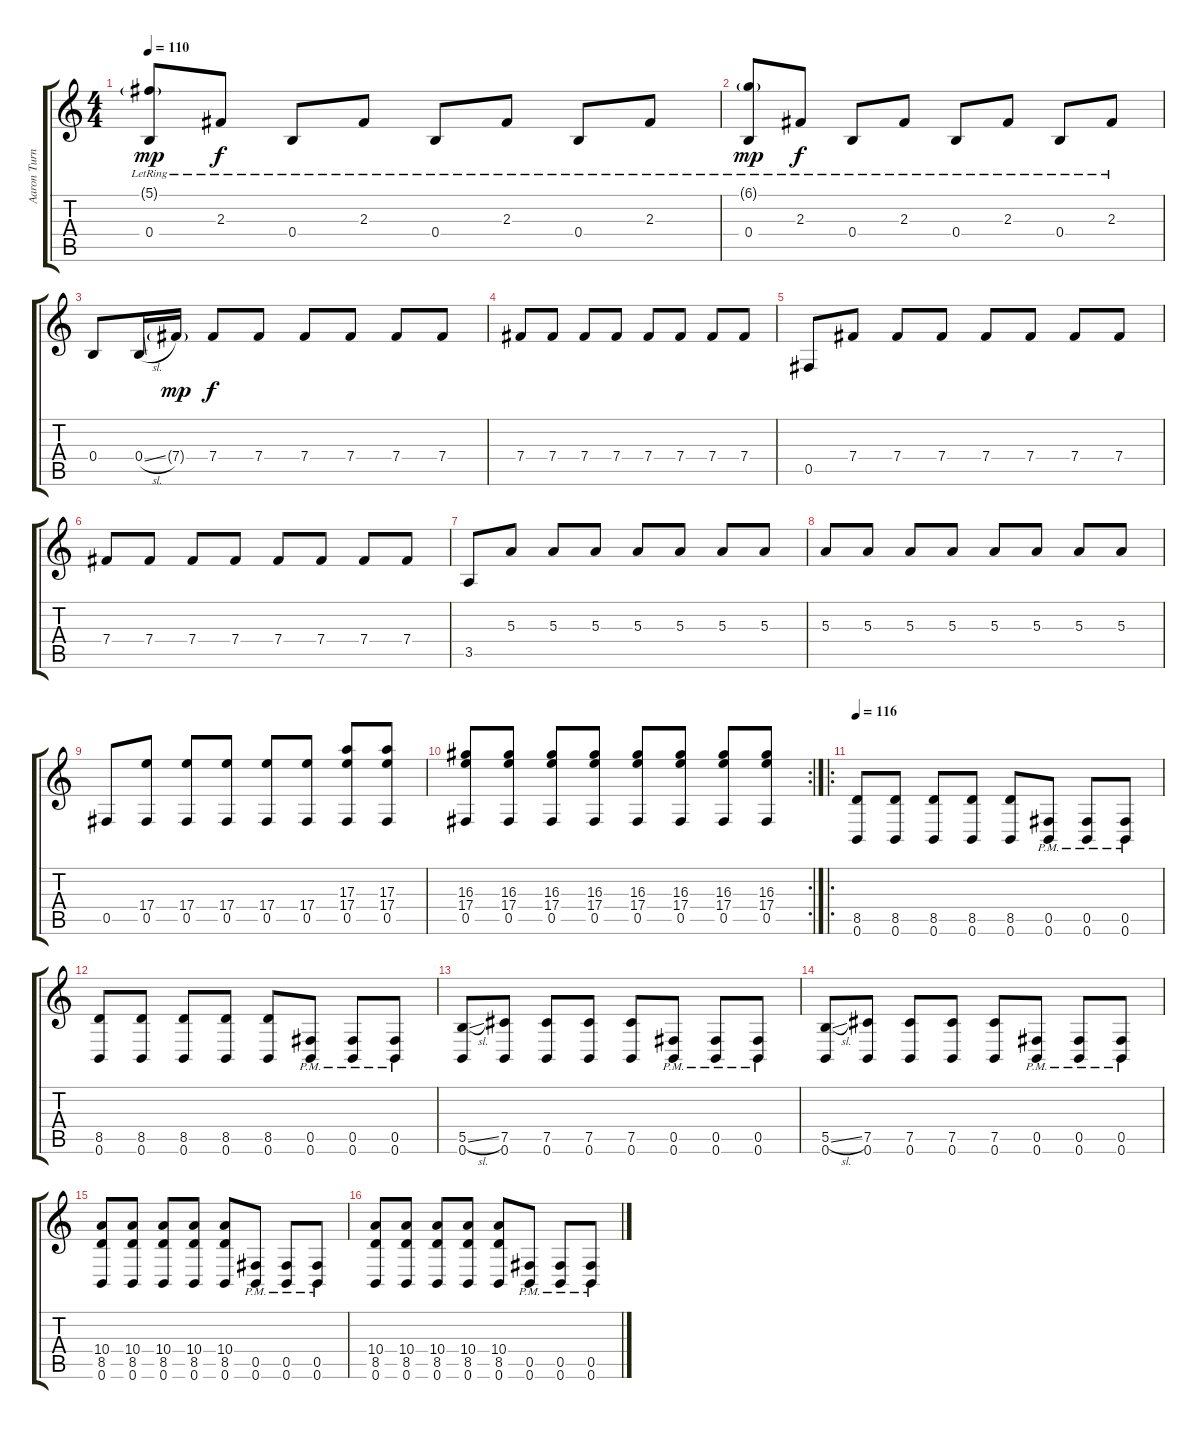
\track ("Aaron Turner" "Aaron Turn") {instrument distortionguitar}
\staff {score tabs}
\tuning (Db4 Ab3 E3 B2 Gb2 B1) {hide}
\ts (4 4)
\tempo 110
\clef g2
\ks c
(5.1{g} 0.4{lr}).8{dy mp} 2.3{lr}.8{dy f} 0.4{lr}.8 2.3{lr}.8 0.4{lr}.8 2.3{lr}.8 0.4{lr}.8 2.3{lr}.8 |
(6.1{g} 0.4{lr}).8{dy mp} 2.3{lr}.8{dy f} 0.4{lr}.8 2.3{lr}.8 0.4{lr}.8 2.3{lr}.8 0.4{lr}.8 2.3{lr}.8 |
0.4.8 0.4{sl}.16{instrument distortionguitar} 7.4{g}.16{dy mp} 7.4.8{dy f} 7.4.8 7.4.8 7.4.8 7.4.8 7.4.8 |
7.4.8 7.4.8 7.4.8 7.4.8 7.4.8 7.4.8 7.4.8 7.4.8 |
0.5.8 7.4.8 7.4.8 7.4.8 7.4.8 7.4.8 7.4.8 7.4.8 |
7.4.8 7.4.8 7.4.8 7.4.8 7.4.8 7.4.8 7.4.8 7.4.8 |
3.5.8 5.3.8 5.3.8 5.3.8 5.3.8 5.3.8 5.3.8 5.3.8 |
5.3.8 5.3.8 5.3.8 5.3.8 5.3.8 5.3.8 5.3.8 5.3.8 |
0.5.8 (17.4 0.5).8 (17.4 0.5).8 (17.4 0.5).8 (17.4 0.5).8 (17.4 0.5).8 (17.3 17.4 0.5).8 (17.3 17.4 0.5).8 |
\rc 2
(16.3 17.4 0.5).8 (16.3 17.4 0.5).8 (16.3 17.4 0.5).8 (16.3 17.4 0.5).8 (16.3 17.4 0.5).8 (16.3 17.4 0.5).8 (16.3 17.4 0.5).8 (16.3 17.4 0.5).8 |
\ro
\tempo 116
(8.5 0.6).8{instrument distortionguitar} (8.5 0.6).8 (8.5 0.6).8 (8.5 0.6).8 (8.5 0.6).8 (0.5{pm} 0.6{pm}).8 (0.5{pm} 0.6{pm}).8 (0.5{pm} 0.6{pm}).8 |
(8.5 0.6).8 (8.5 0.6).8 (8.5 0.6).8 (8.5 0.6).8 (8.5 0.6).8 (0.5{pm} 0.6{pm}).8 (0.5{pm} 0.6{pm}).8 (0.5{pm} 0.6{pm}).8 |
(5.5{sl} 0.6).8 (7.5 0.6).8 (7.5 0.6).8 (7.5 0.6).8 (7.5 0.6).8 (0.5{pm} 0.6{pm}).8 (0.5{pm} 0.6{pm}).8 (0.5{pm} 0.6{pm}).8 |
(5.5{sl} 0.6).8 (7.5 0.6).8 (7.5 0.6).8 (7.5 0.6).8 (7.5 0.6).8 (0.5{pm} 0.6{pm}).8 (0.5{pm} 0.6{pm}).8 (0.5{pm} 0.6{pm}).8 |
(10.4 8.5 0.6).8 (10.4 8.5 0.6).8 (10.4 8.5 0.6).8 (10.4 8.5 0.6).8 (10.4 8.5 0.6).8 (0.5{pm} 0.6{pm}).8 (0.5{pm} 0.6{pm}).8 (0.5{pm} 0.6{pm}).8 |
(10.4 8.5 0.6).8 (10.4 8.5 0.6).8 (10.4 8.5 0.6).8 (10.4 8.5 0.6).8 (10.4 8.5 0.6).8 (0.5{pm} 0.6{pm}).8 (0.5{pm} 0.6{pm}).8 (0.5{pm} 0.6{pm}).8
